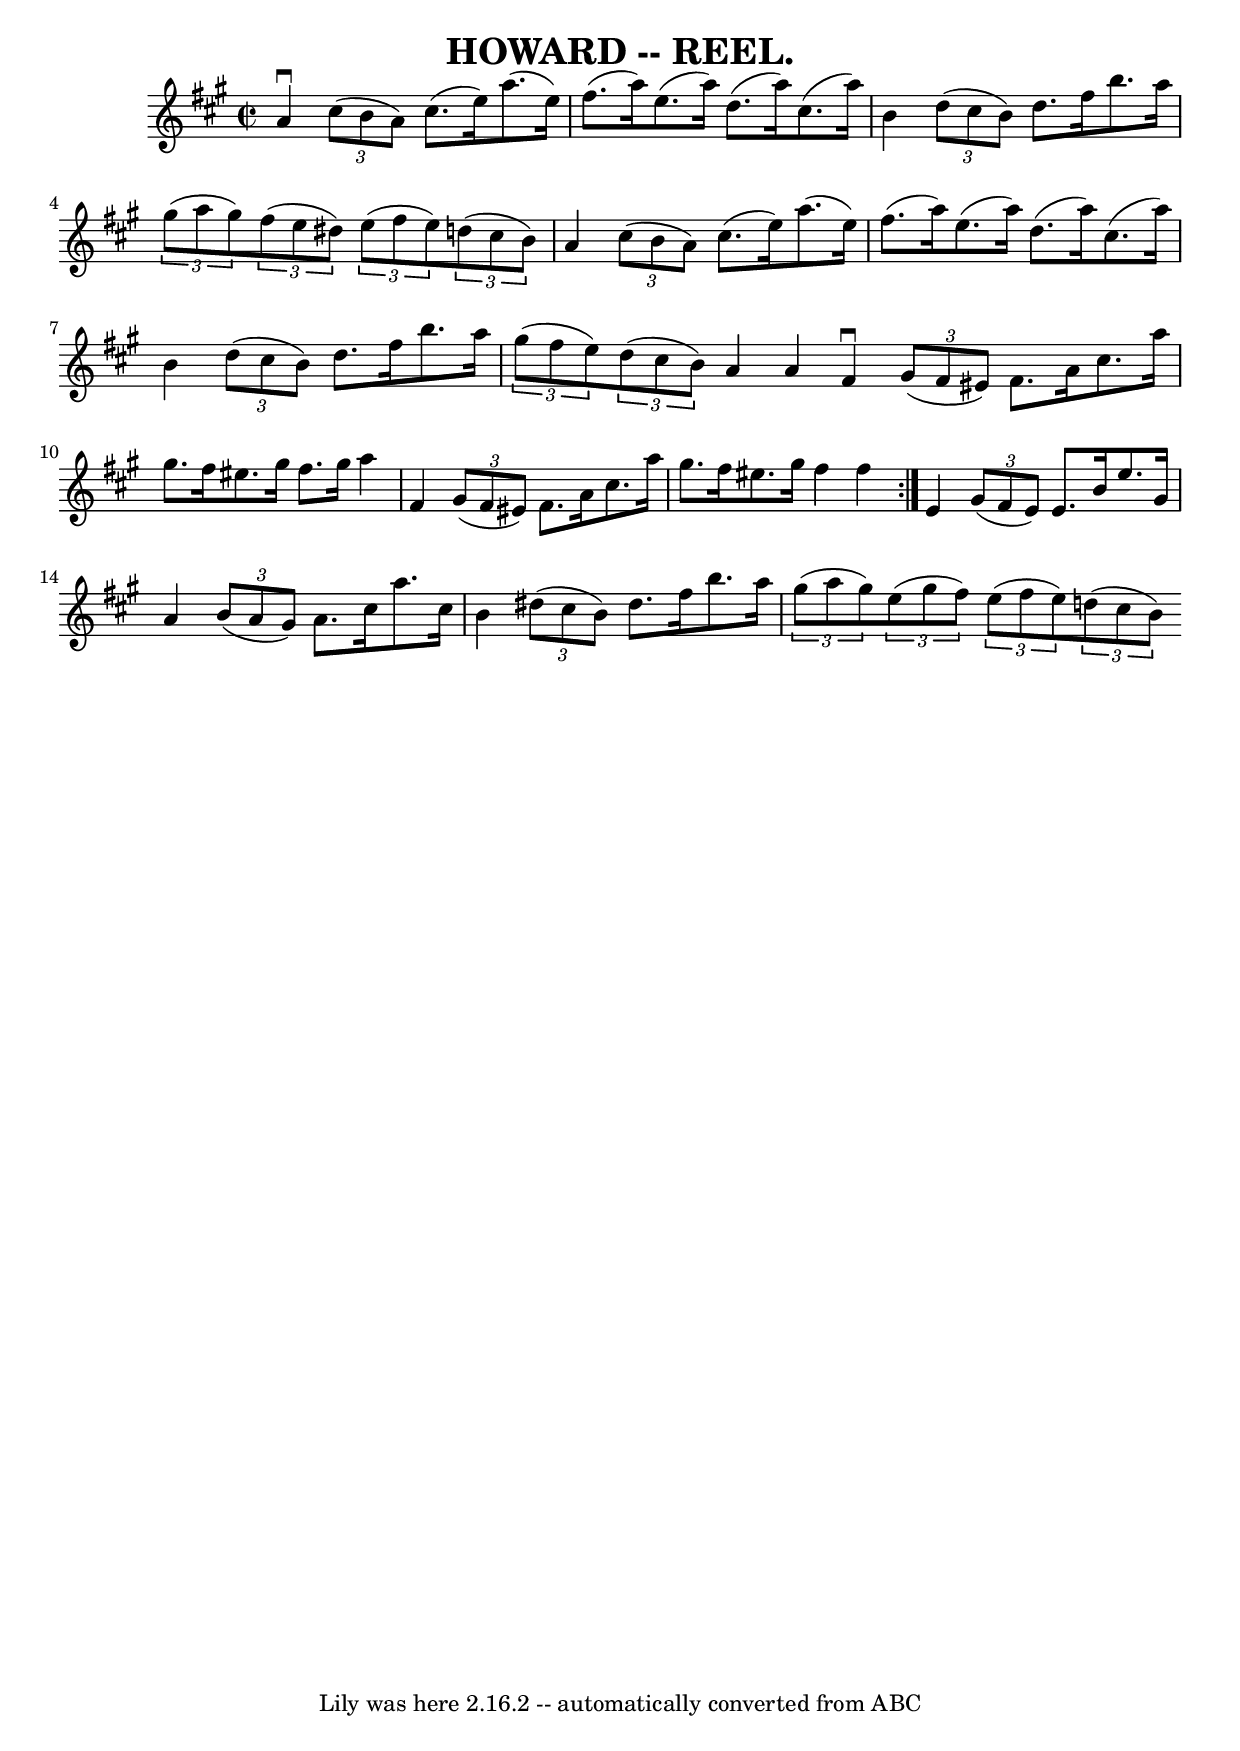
\version "2.16.2"
\include "Mammoth.ily"
\header {
  %% book = "Coles"
  crossRefNumber = "13"
  footnotes = ""
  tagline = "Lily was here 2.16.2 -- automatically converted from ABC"
  title = "HOWARD -- REEL."

}
voicedefault =  {



  \repeat volta 2 {

    \override Staff.TimeSignature #'style = #'C
    \time 2/2 
    \key a \major
    a'4^\downbow   \times 2/3 { cis''8 (b'8 a'8 
				)  			      } cis''8. (e''16) a''8. (e''16)  |
    fis''8. (     a''16) e''8. (a''16) d''8. (a''16) cis''8. (a''16)   |
    b'4    \times 2/3 { d''8 (cis''8 b'8) 
		      } d''8.         fis''16 b''8. a''16   |
    \times 2/3 { gis''8 (a''8 gis''8  
		) 
	       }   \times 2/3 { fis''8 (e''8 dis''8) 
			      }   \times 2/3 { e''8 (
					       fis''8 e''8) 
					     }   \times 2/3 { d''!8 (cis''8 b'8)  							    }  |
    
    a'4    \times 2/3 { cis''8 (b'8 a'8) 
		      } cis''8. (e''16)        a''8. (e''16)  |
    fis''8. (a''16) e''8. (a''16)        d''8. (a''16) cis''8. (a''16)  |
    b'4    \times 2/3 {   
      d''8 (cis''8 b'8)      } d''8. fis''16 b''8. a''16   |
    
    \times 2/3 { gis''8 (fis''8 e''8) 
	       }   \times 2/3 { d''8 (cis''8 
				b'8)  			      } a'4 a'4  \bar "| |" fis'4^\downbow   \times 2/3 { gis'8 
										 (fis'8 eis'8)  									       } fis'8. a'16 cis''8. a''16   |
         gis''8. fis''16 eis''8. gis''16 fis''8. gis''16 a''4    |
    fis'4    \times 2/3 { gis'8 (fis'8 eis'8) 
			} fis'8.         a'16 cis''8. a''16   |
    gis''8. fis''16 eis''8. gis''16   
    fis''4 fis''4  
  } e'4    \times 2/3 { gis'8 (fis'8 e'8) 
		      }      e'8. b'16 e''8. gis'16   |
  a'4    \times 2/3 { b'8 (a'8   
		      gis'8)  		    } a'8. cis''16 a''8. cis''16   |
  b'4    
  \times 2/3 { dis''8 (cis''8 b'8) 
	     } dis''8. fis''16 b''8.       a''16   |
  \times 2/3 { gis''8 (a''8 gis''8) 
	     }   
  \times 2/3 { e''8 (gis''8 fis''8) 
	     }   \times 2/3 { e''8 (fis''8 
			      e''8) 
			    }   \times 2/3 { d''!8 (cis''8 b'8)  					   }   \bar " |."   

}

\score{
  <<

    \context Staff="default"
    {
      \voicedefault 
      
    }

  >>
  \layout {
    
  }
  \midi {
  }

}
